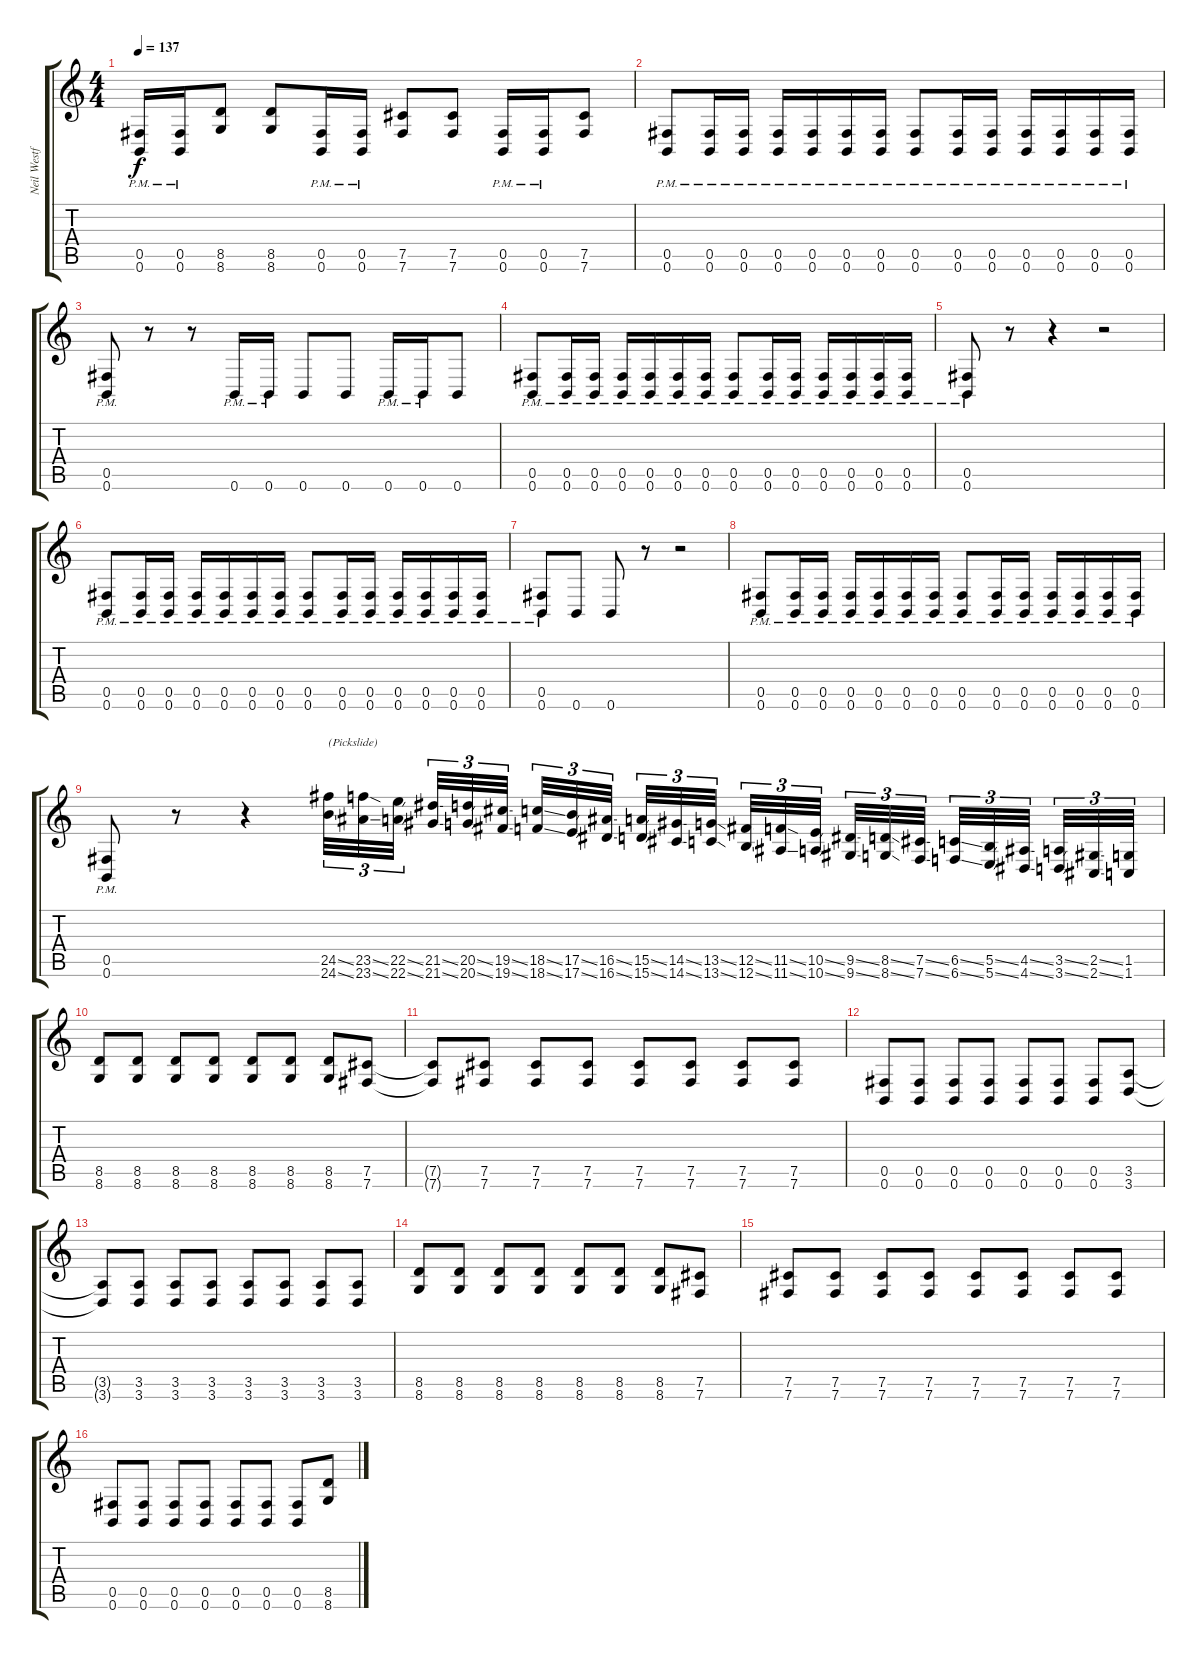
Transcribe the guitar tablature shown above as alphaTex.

\track ("Neil Westfall / Rhythm Guitar" "Neil Westf") {instrument distortionguitar}
\staff {score tabs}
\tuning (Db4 Ab3 E3 B2 Gb2 B1) {hide}
\ts (4 4)
\tempo 137
\clef g2
\ks c
(0.5{pm} 0.6{pm}).16{dy f} (0.5{pm} 0.6{pm}).16 (8.5 8.6).8 (8.5 8.6).8 (0.5{pm} 0.6{pm}).16 (0.5{pm} 0.6{pm}).16 (7.5 7.6).8 (7.5 7.6).8 (0.5{pm} 0.6{pm}).16 (0.5{pm} 0.6{pm}).16 (7.5 7.6).8 |
(0.5{pm} 0.6{pm}).8 (0.5{pm} 0.6{pm}).16 (0.5{pm} 0.6{pm}).16 (0.5{pm} 0.6{pm}).16 (0.5{pm} 0.6{pm}).16 (0.5{pm} 0.6{pm}).16 (0.5{pm} 0.6{pm}).16 (0.5{pm} 0.6{pm}).8 (0.5{pm} 0.6{pm}).16 (0.5{pm} 0.6{pm}).16 (0.5{pm} 0.6{pm}).16 (0.5{pm} 0.6{pm}).16 (0.5{pm} 0.6{pm}).16 (0.5{pm} 0.6{pm}).16 |
(0.5{pm} 0.6{pm}).8 r.8 r.8 0.6{pm}.16 0.6{pm}.16 0.6.8 0.6.8 0.6{pm}.16 0.6{pm}.16 0.6.8 |
(0.5{pm} 0.6{pm}).8 (0.5{pm} 0.6{pm}).16 (0.5{pm} 0.6{pm}).16 (0.5{pm} 0.6{pm}).16 (0.5{pm} 0.6{pm}).16 (0.5{pm} 0.6{pm}).16 (0.5{pm} 0.6{pm}).16 (0.5{pm} 0.6{pm}).8 (0.5{pm} 0.6{pm}).16 (0.5{pm} 0.6{pm}).16 (0.5{pm} 0.6{pm}).16 (0.5{pm} 0.6{pm}).16 (0.5{pm} 0.6{pm}).16 (0.5{pm} 0.6{pm}).16 |
(0.5{pm} 0.6{pm}).8 r.8 r.4 r.2 |
(0.5{pm} 0.6{pm}).8 (0.5{pm} 0.6{pm}).16 (0.5{pm} 0.6{pm}).16 (0.5{pm} 0.6{pm}).16 (0.5{pm} 0.6{pm}).16 (0.5{pm} 0.6{pm}).16 (0.5{pm} 0.6{pm}).16 (0.5{pm} 0.6{pm}).8 (0.5{pm} 0.6{pm}).16 (0.5{pm} 0.6{pm}).16 (0.5{pm} 0.6{pm}).16 (0.5{pm} 0.6{pm}).16 (0.5{pm} 0.6{pm}).16 (0.5{pm} 0.6{pm}).16 |
(0.5{pm} 0.6{pm}).8 0.6.8 0.6.8 r.8 r.2 |
(0.5{pm} 0.6{pm}).8 (0.5{pm} 0.6{pm}).16 (0.5{pm} 0.6{pm}).16 (0.5{pm} 0.6{pm}).16 (0.5{pm} 0.6{pm}).16 (0.5{pm} 0.6{pm}).16 (0.5{pm} 0.6{pm}).16 (0.5{pm} 0.6{pm}).8 (0.5{pm} 0.6{pm}).16 (0.5{pm} 0.6{pm}).16 (0.5{pm} 0.6{pm}).16 (0.5{pm} 0.6{pm}).16 (0.5{pm} 0.6{pm}).16 (0.5{pm} 0.6{pm}).16 |
(0.5{pm} 0.6{pm}).8 r.8 r.4 (24.5{ss} 24.6{ss}).32{tu (3 2) txt "(Pickslide)"} (23.5{ss} 23.6{ss}).32{tu (3 2)} (22.5{ss} 22.6{ss}).32{tu (3 2)} (21.5{ss} 21.6{ss}).32{tu (3 2)} (20.5{ss} 20.6{ss}).32{tu (3 2)} (19.5{ss} 19.6{ss}).32{tu (3 2)} (18.5{ss} 18.6{ss}).32{tu (3 2)} (17.5{ss} 17.6{ss}).32{tu (3 2)} (16.5{ss} 16.6{ss}).32{tu (3 2)} (15.5{ss} 15.6{ss}).32{tu (3 2)} (14.5{ss} 14.6{ss}).32{tu (3 2)} (13.5{ss} 13.6{ss}).32{tu (3 2)} (12.5{ss} 12.6{ss}).32{tu (3 2)} (11.5{ss} 11.6{ss}).32{tu (3 2)} (10.5{ss} 10.6{ss}).32{tu (3 2)} (9.5{ss} 9.6{ss}).32{tu (3 2)} (8.5{ss} 8.6{ss}).32{tu (3 2)} (7.5{ss} 7.6{ss}).32{tu (3 2)} (6.5{ss} 6.6{ss}).32{tu (3 2)} (5.5{ss} 5.6{ss}).32{tu (3 2)} (4.5{ss} 4.6{ss}).32{tu (3 2)} (3.5{ss} 3.6{ss}).32{tu (3 2)} (2.5{ss} 2.6{ss}).32{tu (3 2)} (1.5 1.6).32{tu (3 2)} |
(8.5 8.6).8 (8.5 8.6).8 (8.5 8.6).8 (8.5 8.6).8 (8.5 8.6).8 (8.5 8.6).8 (8.5 8.6).8 (7.5 7.6).8 |
(7.5{t} 7.6{t}).8 (7.5 7.6).8 (7.5 7.6).8 (7.5 7.6).8 (7.5 7.6).8 (7.5 7.6).8 (7.5 7.6).8 (7.5 7.6).8 |
(0.5 0.6).8 (0.5 0.6).8 (0.5 0.6).8 (0.5 0.6).8 (0.5 0.6).8 (0.5 0.6).8 (0.5 0.6).8 (3.5 3.6).8 |
(3.5{t} 3.6{t}).8 (3.5 3.6).8 (3.5 3.6).8 (3.5 3.6).8 (3.5 3.6).8 (3.5 3.6).8 (3.5 3.6).8 (3.5 3.6).8 |
(8.5 8.6).8 (8.5 8.6).8 (8.5 8.6).8 (8.5 8.6).8 (8.5 8.6).8 (8.5 8.6).8 (8.5 8.6).8 (7.5 7.6).8 |
(7.5 7.6).8 (7.5 7.6).8 (7.5 7.6).8 (7.5 7.6).8 (7.5 7.6).8 (7.5 7.6).8 (7.5 7.6).8 (7.5 7.6).8 |
(0.5 0.6).8 (0.5 0.6).8 (0.5 0.6).8 (0.5 0.6).8 (0.5 0.6).8 (0.5 0.6).8 (0.5 0.6).8 (8.5 8.6).8
